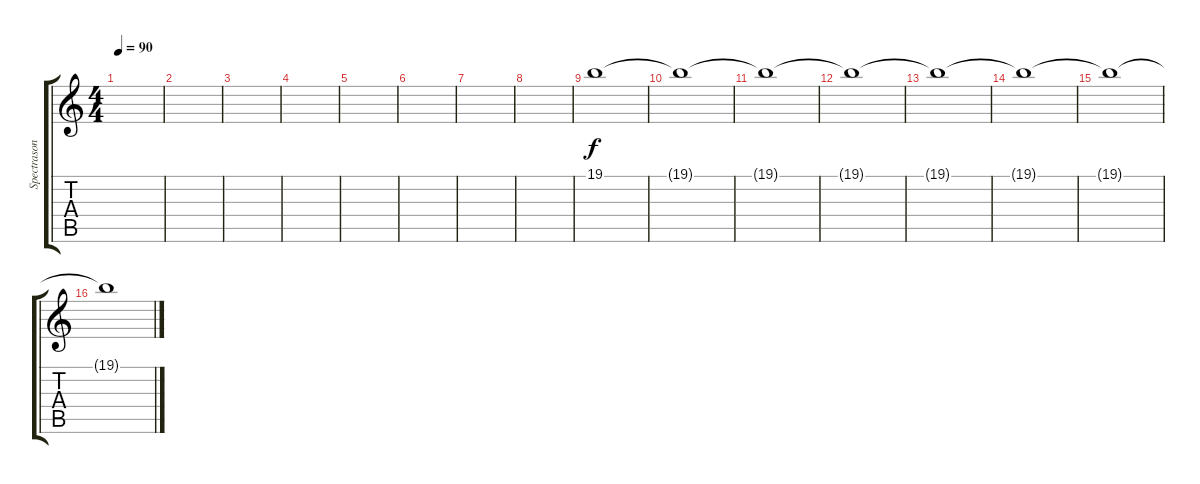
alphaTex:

\track ("Spectrasonics Omnisphere" "Spectrason") {instrument synthstrings2}
\staff {score tabs}
\tuning (E4 B3 G3 D3 A2 E2) {hide}
\ts (4 4)
\tempo 90
\clef g2
\ks c
|
|
|
|
|
|
|
|
19.1.1 |
19.1{t}.1 |
19.1{t}.1 |
19.1{t}.1 |
19.1{t}.1 |
19.1{t}.1 |
19.1{t}.1 |
19.1{t}.1
